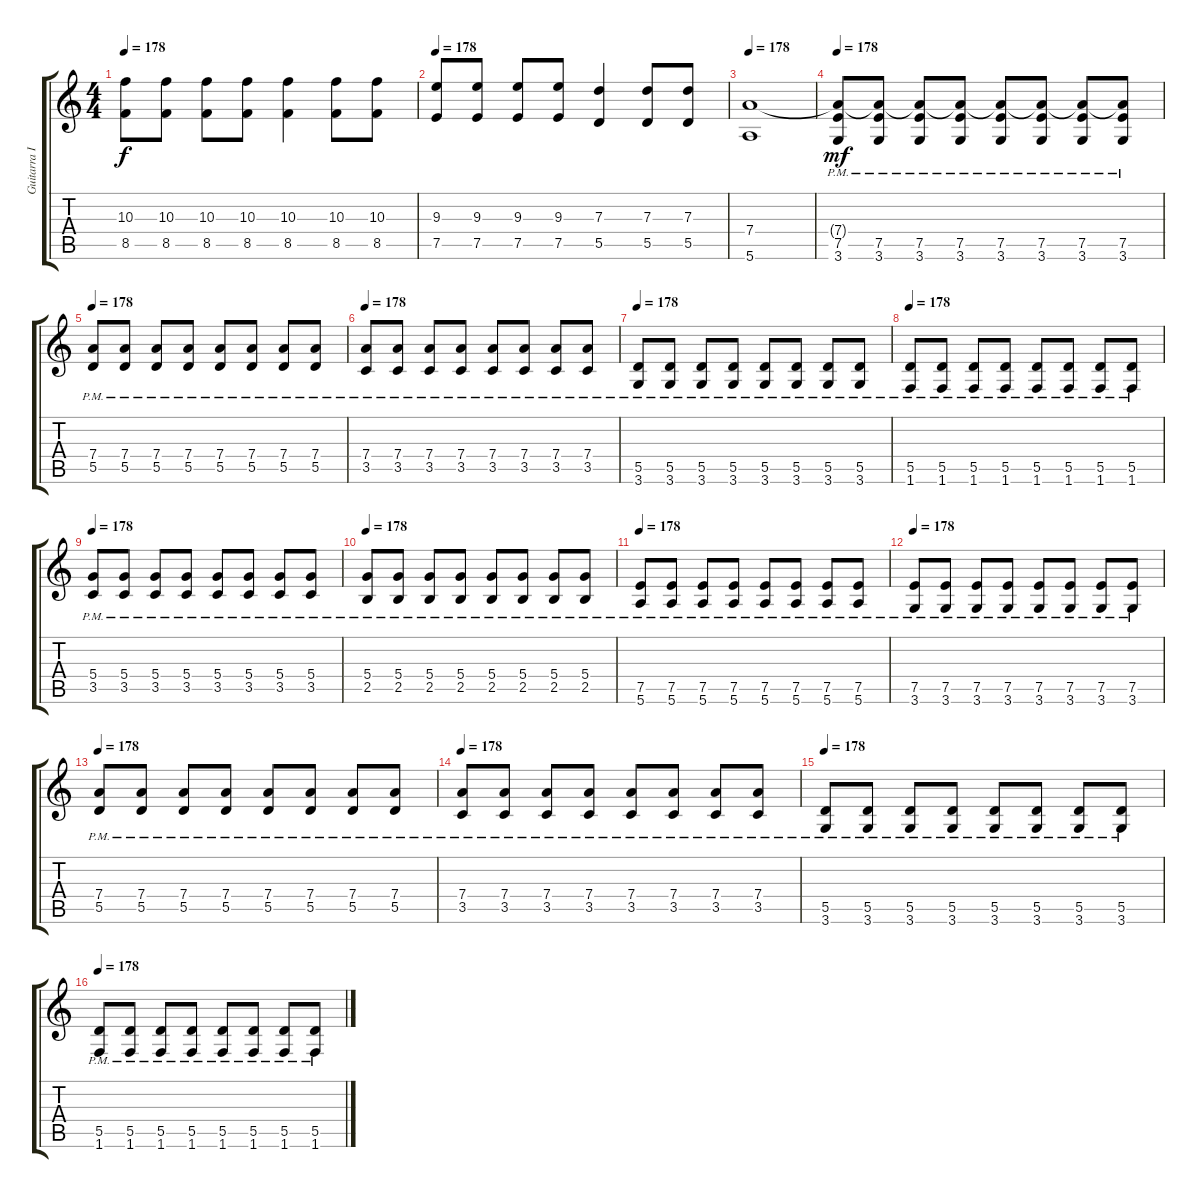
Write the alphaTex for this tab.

\track ("Guitarra II" "Guitarra I") {instrument distortionguitar}
\staff {score tabs}
\tuning (E4 B3 G3 D3 A2 E2) {hide}
\ts (4 4)
\tempo 178
\clef g2
\ks c
(10.3 8.5).8{dy f} (10.3 8.5).8 (10.3 8.5).8 (10.3 8.5).8 (10.3 8.5).4 (10.3 8.5).8 (10.3 8.5).8 |
\tempo 178
(9.3 7.5).8 (9.3 7.5).8 (9.3 7.5).8 (9.3 7.5).8 (7.3 5.5).4 (7.3 5.5).8 (7.3 5.5).8 |
\tempo 178
(7.4 5.6).1 |
\tempo 178
(7.4{t} 7.5{pm} 3.6{pm}).8{dy mf} (7.4{t} 7.5{pm} 3.6{pm}).8 (7.4{t} 7.5{pm} 3.6{pm}).8 (7.4{t} 7.5{pm} 3.6{pm}).8 (7.4{t} 7.5{pm} 3.6{pm}).8 (7.4{t} 7.5{pm} 3.6{pm}).8 (7.4{t} 7.5{pm} 3.6{pm}).8 (7.4{t} 7.5{pm} 3.6{pm}).8 |
\tempo 178
(7.4{pm} 5.5{pm}).8 (7.4{pm} 5.5{pm}).8 (7.4{pm} 5.5{pm}).8 (7.4{pm} 5.5{pm}).8 (7.4{pm} 5.5{pm}).8 (7.4{pm} 5.5{pm}).8 (7.4{pm} 5.5{pm}).8 (7.4{pm} 5.5{pm}).8 |
\tempo 178
(7.4{pm} 3.5{pm}).8 (7.4{pm} 3.5{pm}).8 (7.4{pm} 3.5{pm}).8 (7.4{pm} 3.5{pm}).8 (7.4{pm} 3.5{pm}).8 (7.4{pm} 3.5{pm}).8 (7.4{pm} 3.5{pm}).8 (7.4{pm} 3.5{pm}).8 |
\tempo 178
(5.5{pm} 3.6{pm}).8 (5.5{pm} 3.6{pm}).8 (5.5{pm} 3.6{pm}).8 (5.5{pm} 3.6{pm}).8 (5.5{pm} 3.6{pm}).8 (5.5{pm} 3.6{pm}).8 (5.5{pm} 3.6{pm}).8 (5.5{pm} 3.6{pm}).8 |
\tempo 178
(5.5{pm} 1.6{pm}).8 (5.5{pm} 1.6{pm}).8 (5.5{pm} 1.6{pm}).8 (5.5{pm} 1.6{pm}).8 (5.5{pm} 1.6{pm}).8 (5.5{pm} 1.6{pm}).8 (5.5{pm} 1.6{pm}).8 (5.5{pm} 1.6{pm}).8 |
\tempo 178
(5.4{pm} 3.5{pm}).8 (5.4{pm} 3.5{pm}).8 (5.4{pm} 3.5{pm}).8 (5.4{pm} 3.5{pm}).8 (5.4{pm} 3.5{pm}).8 (5.4{pm} 3.5{pm}).8 (5.4{pm} 3.5{pm}).8 (5.4{pm} 3.5{pm}).8 |
\tempo 178
(5.4{pm} 2.5{pm}).8 (5.4{pm} 2.5{pm}).8 (5.4{pm} 2.5{pm}).8 (5.4{pm} 2.5{pm}).8 (5.4{pm} 2.5{pm}).8 (5.4{pm} 2.5{pm}).8 (5.4{pm} 2.5{pm}).8 (5.4{pm} 2.5{pm}).8 |
\tempo 178
(7.5{pm} 5.6{pm}).8 (7.5{pm} 5.6{pm}).8 (7.5{pm} 5.6{pm}).8 (7.5{pm} 5.6{pm}).8 (7.5{pm} 5.6{pm}).8 (7.5{pm} 5.6{pm}).8 (7.5{pm} 5.6{pm}).8 (7.5{pm} 5.6{pm}).8 |
\tempo 178
(7.5{pm} 3.6{pm}).8 (7.5{pm} 3.6{pm}).8 (7.5{pm} 3.6{pm}).8 (7.5{pm} 3.6{pm}).8 (7.5{pm} 3.6{pm}).8 (7.5{pm} 3.6{pm}).8 (7.5{pm} 3.6{pm}).8 (7.5{pm} 3.6{pm}).8 |
\tempo 178
(7.4{pm} 5.5{pm}).8 (7.4{pm} 5.5{pm}).8 (7.4{pm} 5.5{pm}).8 (7.4{pm} 5.5{pm}).8 (7.4{pm} 5.5{pm}).8 (7.4{pm} 5.5{pm}).8 (7.4{pm} 5.5{pm}).8 (7.4{pm} 5.5{pm}).8 |
\tempo 178
(7.4{pm} 3.5{pm}).8 (7.4{pm} 3.5{pm}).8 (7.4{pm} 3.5{pm}).8 (7.4{pm} 3.5{pm}).8 (7.4{pm} 3.5{pm}).8 (7.4{pm} 3.5{pm}).8 (7.4{pm} 3.5{pm}).8 (7.4{pm} 3.5{pm}).8 |
\tempo 178
(5.5{pm} 3.6{pm}).8 (5.5{pm} 3.6{pm}).8 (5.5{pm} 3.6{pm}).8 (5.5{pm} 3.6{pm}).8 (5.5{pm} 3.6{pm}).8 (5.5{pm} 3.6{pm}).8 (5.5{pm} 3.6{pm}).8 (5.5{pm} 3.6{pm}).8 |
\tempo 178
(5.5{pm} 1.6{pm}).8 (5.5{pm} 1.6{pm}).8 (5.5{pm} 1.6{pm}).8 (5.5{pm} 1.6{pm}).8 (5.5{pm} 1.6{pm}).8 (5.5{pm} 1.6{pm}).8 (5.5{pm} 1.6{pm}).8 (5.5{pm} 1.6{pm}).8
